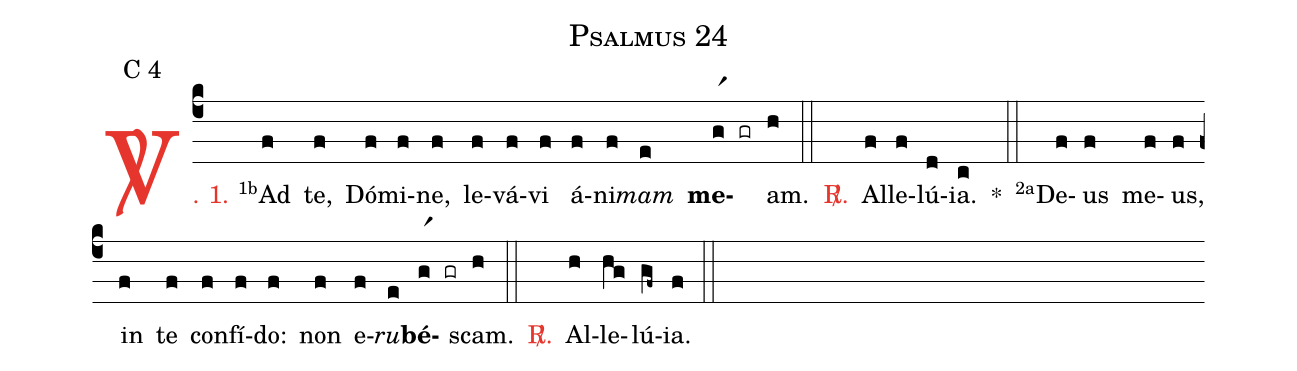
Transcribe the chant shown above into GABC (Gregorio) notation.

name: Psalmus 24;
mode: C 4;
%%
(c4)

<c><sp>V/</sp>. 1.</c> <v>\VSup{1b}</v>Ad(f) te,(f) Dó(f)mi(f)ne,(f) le(f)vá(f)vi(f) á(f)ni(f)<i>mam</i>(e) <b>me</b>(gr1 gr)am.(h) (::)

<nlba><c><sp>R/</sp>.</c>() Al</nlba>(f)le(f)lú(d)ia.(c) *(::)

<v>\VSup{2a}</v>De(f)us(f) me(f)us,(f) in(f) te(f) con(f)fí(f)do:(f) non(f) e(f)<i>ru</i>(e)<b>bé</b>(gr1 gr)scam.(h) (::)

<nlba><c><sp>R/</sp>.</c>() Al</nlba>(h)le(hg)lú(gf~)ia.(f) (::)
